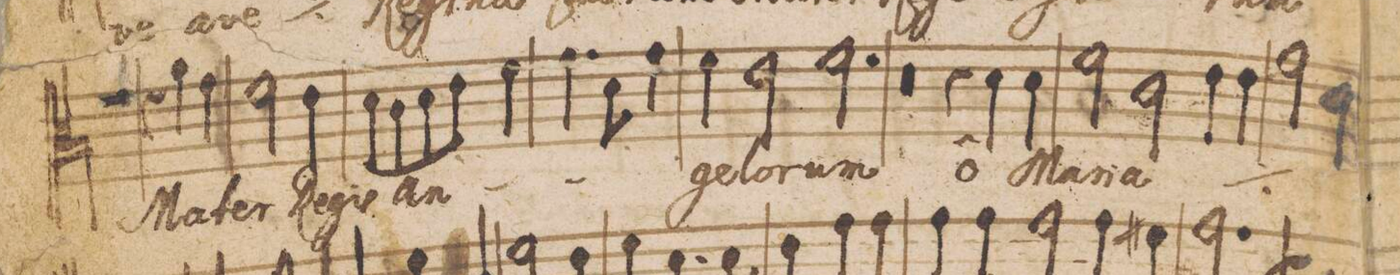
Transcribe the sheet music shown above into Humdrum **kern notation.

**kern	**text	**text
*I"Altus	*	*
*clefC3	*	*
*k[]	*	*
*met(C|)	*	*
*M3/4	*	*
2.r	.	.
=39-	=39-	=39-
4r	.	.
4a\	Ma-	.
4g\	-ter	.
=40-	=40-	=40-
2f\	.	.
4e\	Re-	.
=41-	=41-	=41-
8d\L	-gis	.
8c\	an-	.
8d\	.	.
8e\J	.	.
4f\	.	.
=42-	=42-	=42-
4.g\	.	.
8d\	.	.
4g\	.	.
=43-	=43-	=43-
4f\	-ge-	.
2e\	-lo-	.
=44-	=44-	=44-
2.f\	-rum	.
=45-	=45-	=45-
1.r	.	.
=46-	=46-	=46-
=47-	=47-	=47-
4r	.	.
4d\	ô	.
4d\	Ma-	.
=48-	=48-	=48-
2f\	-ri-	.
2c\	-a	.
=49-	=49-	=49-
*	*ij	*
4e\	ô	.
4e\	Ma-	.
=50-	=50-	=50-
2g\	-ri-	.
4d\	-a	.
*	*Xij	*
=51-	=51-	=51-
*-	*-	*-
